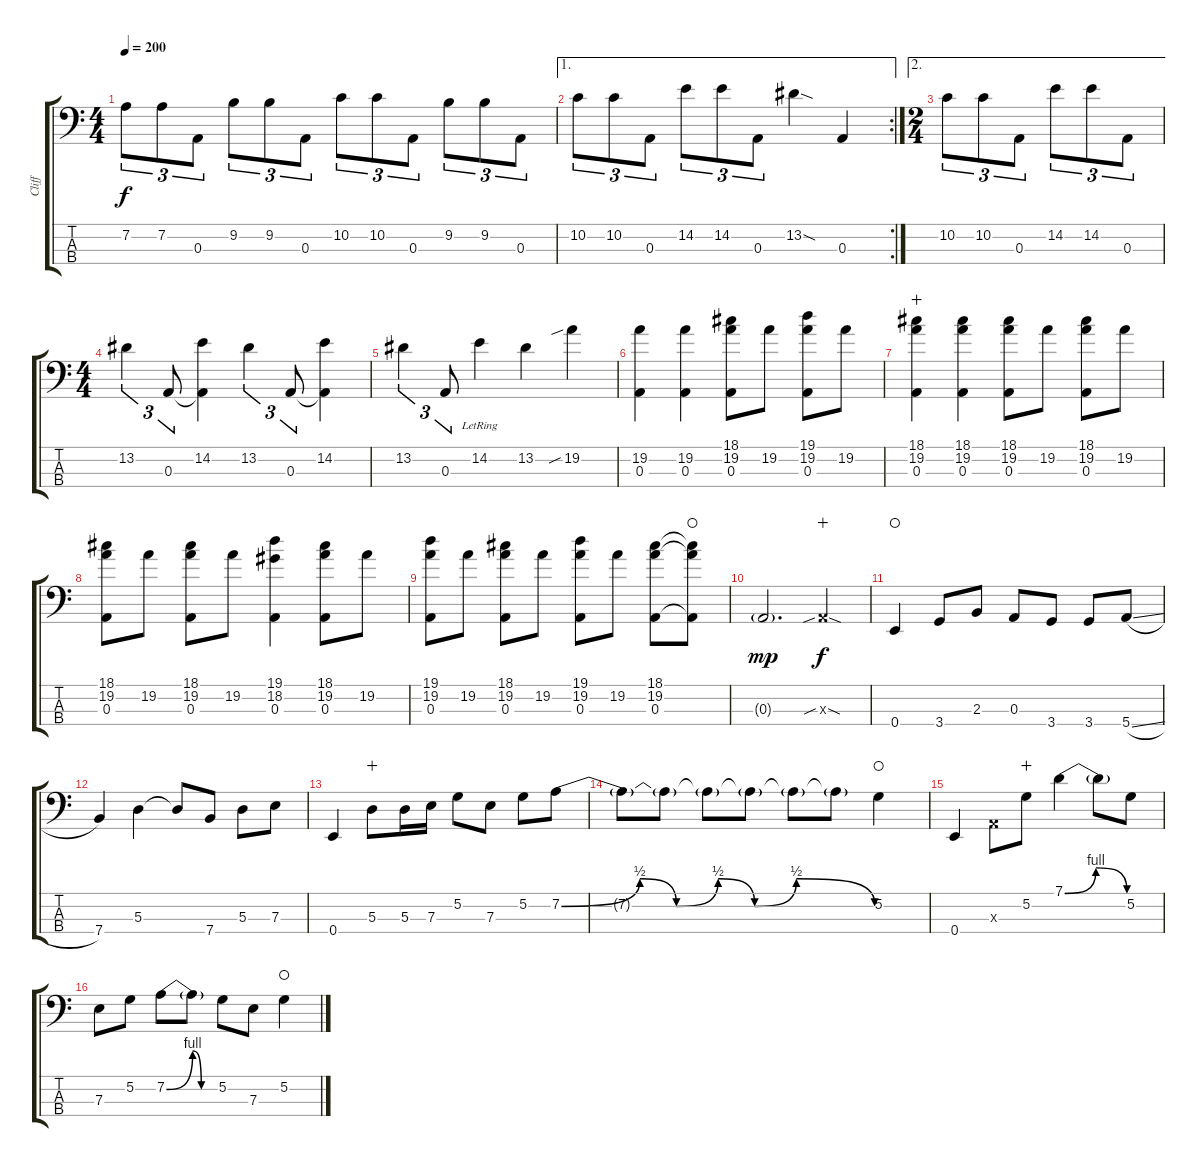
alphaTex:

\track ("Cliff" "Cliff") {instrument distortionguitar}
\staff {score tabs}
\tuning (G2 D2 A1 E1) {hide}
\ts (4 4)
\tempo 200
\clef f4
\ks c
7.2.8{tu (3 2) dy f} 7.2.8{tu (3 2)} 0.3.8{tu (3 2)} 9.2.8{tu (3 2)} 9.2.8{tu (3 2)} 0.3.8{tu (3 2)} 10.2.8{tu (3 2)} 10.2.8{tu (3 2)} 0.3.8{tu (3 2)} 9.2.8{tu (3 2)} 9.2.8{tu (3 2)} 0.3.8{tu (3 2)} |
\ae 1
\rc 2
10.2.8{tu (3 2)} 10.2.8{tu (3 2)} 0.3.8{tu (3 2)} 14.2.8{tu (3 2)} 14.2.8{tu (3 2)} 0.3.8{tu (3 2)} 13.2{sod}.4 0.3.4 |
\ae 2
\ts (2 4)
10.2.8{tu (3 2)} 10.2.8{tu (3 2)} 0.3.8{tu (3 2)} 14.2.8{tu (3 2)} 14.2.8{tu (3 2)} 0.3.8{tu (3 2)} |
\ts (4 4)
13.2.4{tu (3 2)} 0.3.8{tu (3 2)} (14.2 0.3{t}).4 13.2.4{tu (3 2)} 0.3.8{tu (3 2)} (14.2 0.3{t}).4 |
13.2.4{tu (3 2)} 0.3.8{tu (3 2)} 14.2{lr}.4 13.2.4 19.2{sib}.4 |
(19.2 0.3).4 (19.2 0.3).4 (18.1 19.2 0.3).8 19.2.8 (19.1 19.2 0.3).8 19.2.8 |
(18.1 19.2 0.3).4{wahc} (18.1 19.2 0.3).4 (18.1 19.2 0.3).8 19.2.8 (18.1 19.2 0.3).8 19.2.8 |
(18.1 19.2 0.3).8 19.2.8 (18.1 19.2 0.3).8 19.2.8 (19.1 18.2 0.3).4 (18.1 19.2 0.3).8 19.2.8 |
(19.1 19.2 0.3).8 19.2.8 (18.1 19.2 0.3).8 19.2.8 (19.1 19.2 0.3).8 19.2.8 (18.1 19.2 0.3).8 (18.1{t} 19.2{t} 0.3{t}).8{waho} |
0.3{g}.2{d dy mp} 0.3{sib sod x}.4{dy f wahc} |
0.4.4{waho} 3.4.8 2.3.8 0.3.8 3.4.8 3.4.8 5.4{sl}.8 |
7.4.4 5.3.4 5.3{t}.8 7.4.8 5.3.8 7.3.8 |
0.4.4 5.3.8{wahc} 5.3.16 7.3.16 5.2.8 7.3.8 5.2.8 7.2{be (custom 0 0 15 2 22 0 30 2 37 0 45 2 60 0)}.8 |
7.2{t}.8 7.2{t}.8 7.2{t}.8 7.2{t}.8 7.2{t}.8 7.2{t}.8 5.2.4{waho} |
0.4.4 0.3{x}.8 5.2.8{wahc} 7.1{be (bendrelease 0 0 30 4 30 4 60 0)}.4 7.1{t}.8 5.2.8 |
7.3.8 5.2.8 7.2{be (custom 0 0 30 4 40 0 60 0)}.8 7.2{t}.8 5.2.8 7.3.8 5.2.4{waho}
